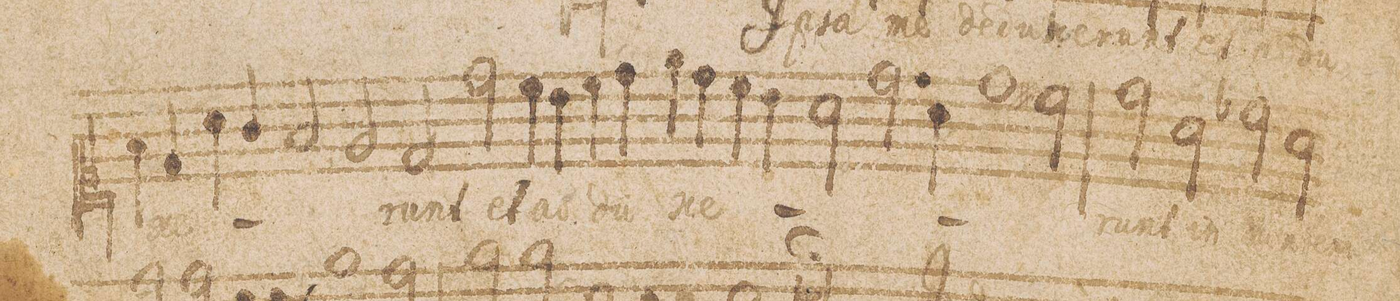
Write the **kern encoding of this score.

**kern	**text
*I"Canto.	*
*clefC1	*
*k[]	*
*met(C|)	*
*M2/1	*
4f\	-xe-
4d/	.
4a\	.
4gny/	.
=39-	=39-
2f/	.
2e/	.
2d/	-runt
2dd\	et
=40-	=40-
4cc\	ad-
4b\	.
4cc\	-du-
4dd\	.
4ee\	-xe-
4dd\	.
4cc\	.
4b\	.
=41-	=41-
2a\	.
2.dd\	.
4a\	.
1dd\	.
=42-	=42-
2cc#X\	.
2dd\	-runt
2a\	in
=43-	=43-
2ccn\	mon-
2a\	-tem
*-	*-
